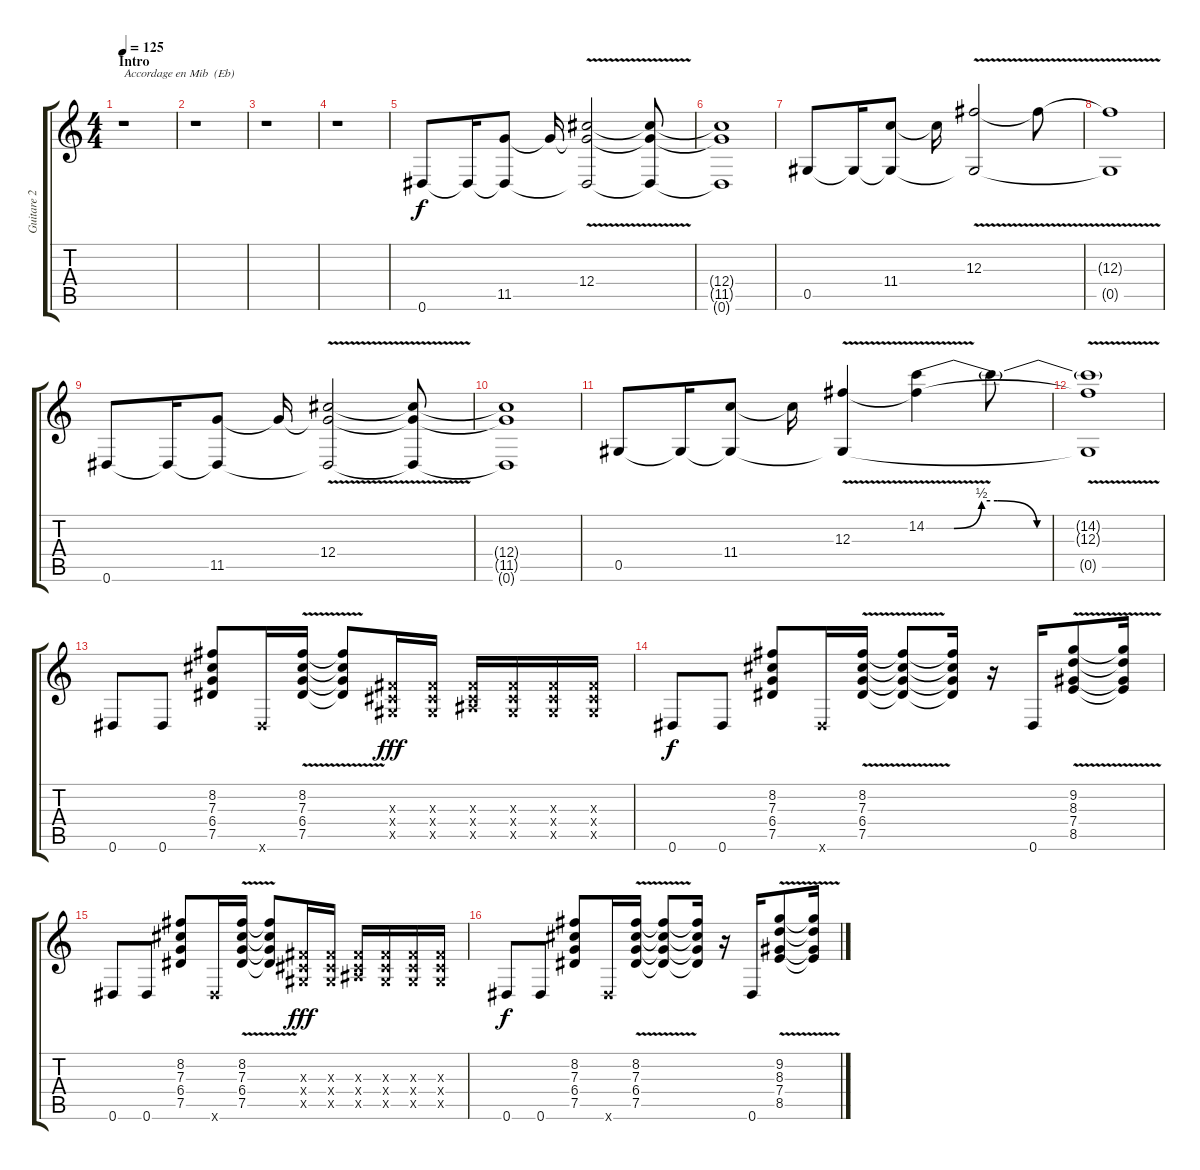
\track ("Guitare 2" "Guitare 2") {instrument electricguitarjazz}
\staff {score tabs}
\tuning (Eb4 Bb3 Gb3 Db3 Ab2 Eb2) {hide}
\ts (4 4)
\section ("" "Intro")
\tempo 125
\clef g2
\ks c
r.1{txt "Accordage en Mib  (Eb)" dy f instrument electricguitarjazz} |
r.1 |
r.1 |
r.1 |
0.6.8 0.6{t}.16 (11.5 0.6{t}).8 11.5{t}.16 (12.4{v} 11.5{t} 0.6{v t}).2 (12.4{t} 11.5{t} 0.6{t}).8 |
(12.4{t} 11.5{t} 0.6{t}).1 |
0.5.8 0.5{t}.16 (11.4 0.5{t}).8 11.4{t}.16 (12.3{v} 0.5{v t}).2 12.3{t}.8 |
(12.3{t} 0.5{t}).1 |
0.6.8 0.6{t}.16 (11.5 0.6{t}).8 11.5{t}.16 (12.4{v} 11.5{t} 0.6{v t}).2 (12.4{t} 11.5{t} 0.6{t}).8 |
(12.4{t} 11.5{t} 0.6{t}).1 |
0.5.8 0.5{t}.16 (11.4 0.5{t}).8 11.4{t}.16 (12.3{v} 0.5{v t}).4 (14.2{be (custom 0 0 7 0 14 2 18 2 28 0 39 0 60 0)} 12.3{t}).4 14.2{t}.8 |
(14.2{t} 12.3{t} 0.5{t}).1 |
0.6.8 0.6.8 (8.2 7.3 6.4 7.5).8 0.6{x}.16 (8.2{v} 7.3{v} 6.4{v} 7.5{v}).16 (8.2{t} 7.3{t} 6.4{t} 7.5{t}).8 (0.3{x} 0.4{x} 0.5{x}).16{dy fff} (0.3{x} 0.4{x} 0.5{x}).16 (0.3{x} 0.4{x} 2.5{x}).16 (0.3{x} 0.4{x} 0.5{x}).16 (0.3{x} 0.4{x} 0.5{x}).16 (0.3{x} 0.4{x} 0.5{x}).16 |
0.6.8{dy f} 0.6.8 (8.2 7.3 6.4 7.5).8 0.6{x}.16 (8.2{v} 7.3{v} 6.4{v} 7.5{v}).16 (8.2{t} 7.3{t} 6.4{t} 7.5{t}).8 (8.2{t} 7.3{t} 6.4{t} 7.5{t}).16 r.16 0.6.16 (9.2{v} 8.3{v} 7.4{v} 8.5{v}).8 (9.2{t} 8.3{t} 7.4{t} 8.5{t}).16 |
0.6.8 0.6.8 (8.2 7.3 6.4 7.5).8 0.6{x}.16 (8.2{v} 7.3{v} 6.4{v} 7.5{v}).16 (8.2{t} 7.3{t} 6.4{t} 7.5{t}).8 (0.3{x} 0.4{x} 0.5{x}).16{dy fff} (0.3{x} 0.4{x} 0.5{x}).16 (0.3{x} 0.4{x} 2.5{x}).16 (0.3{x} 0.4{x} 0.5{x}).16 (0.3{x} 0.4{x} 0.5{x}).16 (0.3{x} 0.4{x} 0.5{x}).16 |
0.6.8{dy f} 0.6.8 (8.2 7.3 6.4 7.5).8 0.6{x}.16 (8.2{v} 7.3{v} 6.4{v} 7.5{v}).16 (8.2{t} 7.3{t} 6.4{t} 7.5{t}).8 (8.2{t} 7.3{t} 6.4{t} 7.5{t}).16 r.16 0.6.16 (9.2{v} 8.3{v} 7.4{v} 8.5{v}).8 (9.2{t} 8.3{t} 7.4{t} 8.5{t}).16
